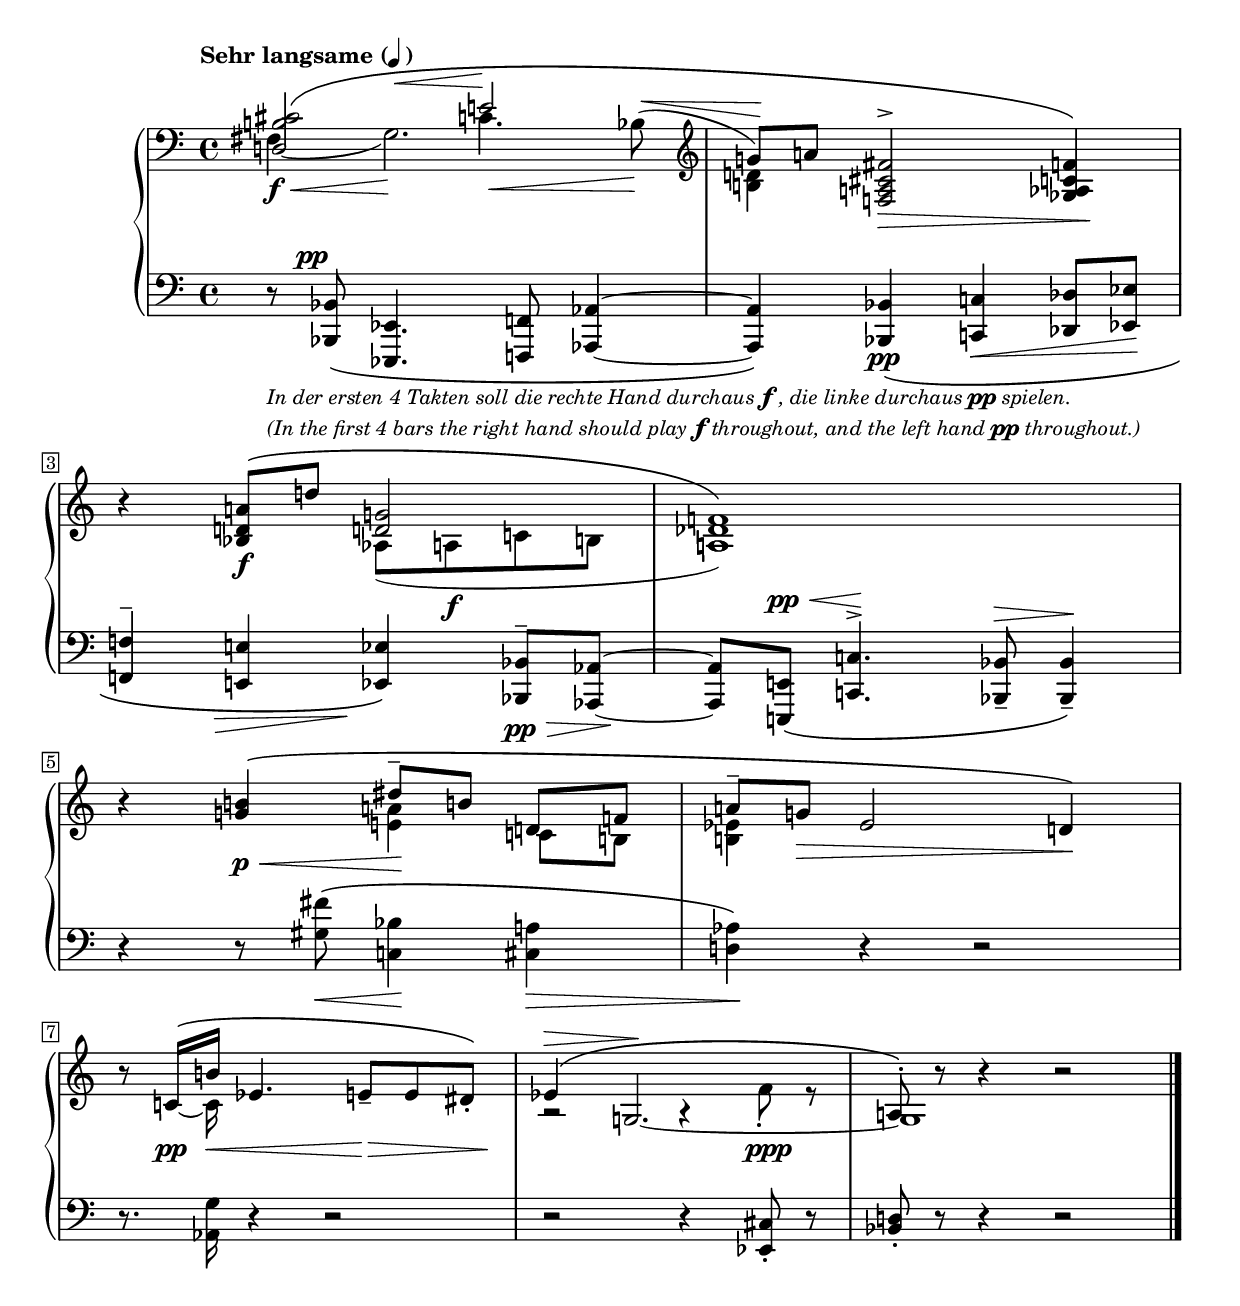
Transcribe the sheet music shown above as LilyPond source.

Global = {
  \key c \major
  \time 4/4
  \include "../global.ly"
}

Sopran = \context Voice = "one" \relative c {
  \voiceOne
  \override MultiMeasureRest.staff-position = #0
  \override Rest.staff-position = #0
  %\override DynamicText.Y-offset = #-2.4
  %\override Hairpin.Y-offset = #-2
  \stemUp\slurNeutral\tieDown
  %1
  \tempo \markup {
    \bold\concat { "Sehr langsame (" { \tiny\note {4} #1 } " )" }
  }
  %1
  | \clef bass
    \shape #'((( 0.5 . -2) (0 . -2) (0 . -4) (0 . 0))) PhrasingSlur
    \once\override PhrasingSlur.outside-staff-priority = #500
    <d! b'!\( cis>2 e'!
  | \clef treble g!8[ a!] <f,! a! cis fis>2^>_\> <ges aes c! f!>4\!\)
    \break
  | r4
    \shape #'((( 0 . 0) (0 . 0) (0 . 0) (0 . -3))) PhrasingSlur
    <bes d! a'!>8\f[\( d'!] <d,! g!>2
  | \once\override NoteColumn.force-hshift = #0 <a! des f!>1\)
    \break
  %5
  | r4 <g'! b!>_\p\<\( dis'8^-[\! b!] d,![ f!]
  | a!^-[ g!]\> ees2 d!4\)\!
    \break
  | r8 c!16[\( b'!] ees,4. e!8_-[ e dis_.]\)
  | \shape #'((( 0 . 0) (0 . 2) (0 . 3) (-1.2 . 3.3))) PhrasingSlur
    ees4\(^\> g,!2.~\!
  | \once\override NoteColumn.force-hshift = #0.6 g1\)
  \fine
}

Alto = \context Voice = "two" \relative c {
  \voiceTwo
  \override MultiMeasureRest.staff-position = #0
  \override Rest.staff-position = #0
  \stemDown\slurUp
  \override Hairpin.to-barline = ##f
  %1
  | \shape #'((( 1 . -0.5) (0 . 0) (0 . 0) (0 . 0))) Slur
    \override Hairpin.rotation = #'(2 -1 0)
    fis4_(\f\< g2.*1/3)\!^\< c!4.\!_\<
    \once\override Hairpin.rotation = #'(-4 1 0)
    bes8(\!^\<
  | <b! d!>4)\! s2.
  | s2 aes8[_( a!\f c! b!]
  | \once\override NoteColumn.force-hshift = #0 a!1)
  %5
  | s2 <e'! a!>4 c!8[ b!]
  | <b! ees>4 s2.
  | \revert Hairpin.rotation
    s8 \autoBeamOff\hideNotes c!16~ \unHideNotes c\<
    s4. \hideNotes c8\!\> c c\! \unHideNotes\autoBeamOn
  | a2\rest a4\rest f'8_. e\rest
  | \stemUp a,!8^. r8 r4 r2
}

Bass = \context Voice = "four" \relative c {
  \voiceFour
  \override MultiMeasureRest.staff-position = #0
  \override Rest.staff-position = #0
  \phrasingSlurNeutral\stemUp\slurNeutral\tieNeutral
  %1
  | r8_\markup \italic\small {
      \column {
        \line {
          "In der ersten 4 Takten soll die rechte Hand durchaus"
          \dynamic f ", die linke durchaus" \dynamic pp "spielen."
        }
        \line {
          "(In the first 4 bars the right hand should play"
          \dynamic f "throughout, and the left hand" \dynamic pp "throughout.)"
        }
      }
    }
    \once\override Staff.TextScript.extra-offset = #'(-2.5 . -0.5)
    <bes, bes'>\(^\markup { \dynamic pp } <ees, ees'>4. <f! f'!>8 <aes aes'>4~
  | q\)
    \once\override PhrasingSlur.outside-staff-priority = #250
    <bes bes'>\pp\(
    \override Hairpin.rotation = #'(4 -1 0)
    <c! c'!>\< <des! des'!>8[ <ees ees'>]\!
  | <f! f'!>4^-
    \once\override Hairpin.shorten-pair = #'(-2 . 4)
    <e! e'>\> <ees ees'>\)\!
    \once\override Hairpin.shorten-pair = #'(0 . -1)
    <bes bes'>8\pp\>[^- <aes aes'>]~\!
  | \revert Hairpin.rotation
    <aes aes'>[ <e! e'!>]^\pp\(^\< <c'! c'!>4.^>\! <bes bes'>8_-^\> q4_-\)\!
  %5
  | \stemDown r4 r8 <gis'' fis'>\(\< <c,! bes'>4\!
    \override Hairpin.to-barline = ##f
    <cis a'!>\>
  | <d! aes'>4\)\! r r2
  | r8. <aes g'>16 r4 r2
  | \stemUp r2 r4 <ees cis'>8_. r
  | <bes' d!>_. r r4 r2
  \fine
}

centerDynamics = {
  %1
  | s1*6
  | s8 s\pp s2.
  | s2. s4\ppp
}

\score {
  \new PianoStaff \with { connectArpeggios = ##t }
  <<
    \accidentalStyle Score.piano
    \context Staff = "upper" <<
      \set Staff.midiInstrument = #"acoustic grand"
      \Global
      \clef treble
      \Sopran
      \Alto
    >>
    \context Dynamics <<
      \Global \centerDynamics
    >>
    \context Staff = "lower" <<
      \set Staff.midiInstrument = #"acoustic grand"
      \Global
      \clef bass
      \Bass
    >>
  >>
  \header {
    %composer = "Arnold Schönberg"
    %opus = "Op. 19"
    title = \markup {
      \fill-line {
        \center-column {
          \line { \abs-fontsize #20 "III." }
        }
      }
    }
    subtitle = #f
  }
  \layout {
    \context {
      \PianoStaff
      % More space between staves in the same PianoStaff
      \override StaffGrouper.staff-staff-spacing.minimum-distance = 14
      %\override TextScript.font-shape = #'italic
    }
  }
  \midi {
    \tempo 4 = 100
  }
}
